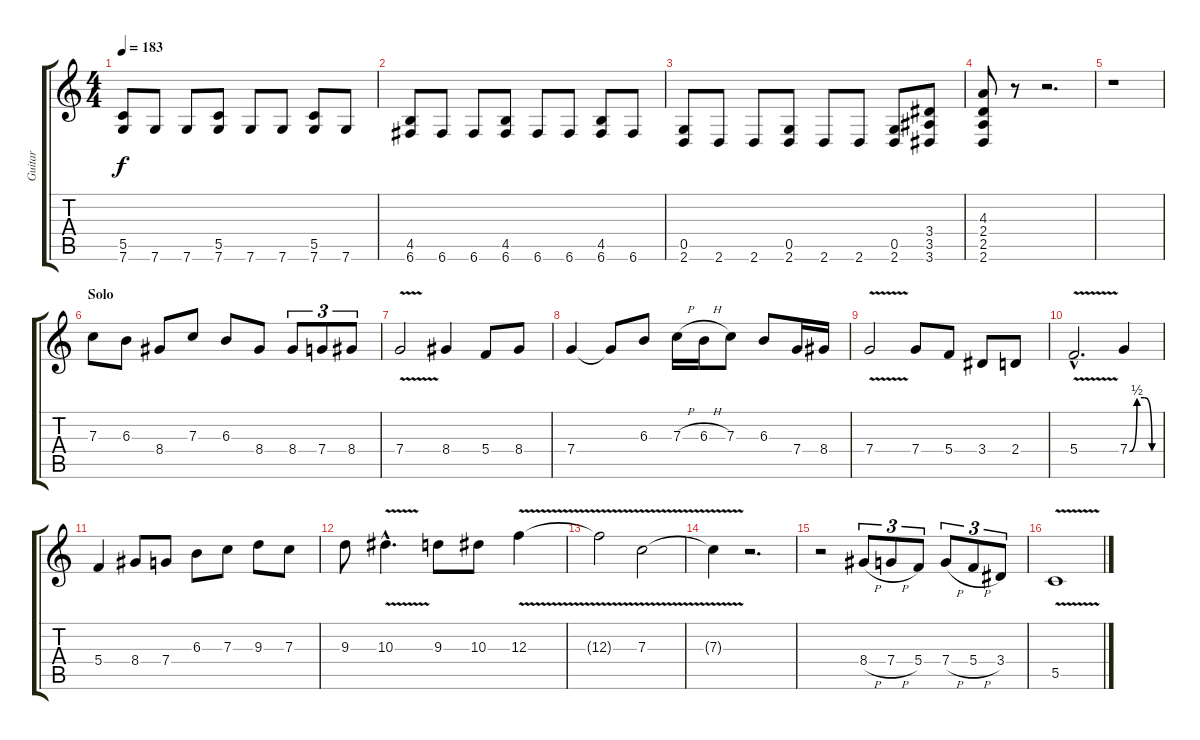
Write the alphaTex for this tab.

\track ("Guitar" "Guitar") {instrument distortionguitar}
\staff {score tabs}
\tuning (D4 A3 F3 C3 G2 C2) {hide}
\ts (4 4)
\tempo 183
\clef g2
\ks c
(5.5 7.6).8{dy f} 7.6.8 7.6.8 (5.5 7.6).8 7.6.8 7.6.8 (5.5 7.6).8 7.6.8 |
(4.5 6.6).8 6.6.8 6.6.8 (4.5 6.6).8 6.6.8 6.6.8 (4.5 6.6).8 6.6.8 |
(0.5 2.6).8 2.6.8 2.6.8 (0.5 2.6).8 2.6.8 2.6.8 (0.5 2.6).8 (3.4 3.5 3.6).8 |
(4.3 2.4 2.5 2.6).8 r.8 r.2{d} |
r.1 |
\section ("" "Solo")
7.3.8 6.3.8 8.4.8 7.3.8 6.3.8 8.4.8 8.4.8{tu (3 2)} 7.4.8{tu (3 2)} 8.4.8{tu (3 2)} |
7.4{v}.2 8.4.4 5.4.8 8.4.8 |
7.4.4 7.4{t}.8 6.3.8 7.3{h}.16 6.3{h}.16 7.3.8 6.3.8 7.4.16 8.4.16 |
7.4{v}.2 7.4.8 5.4.8 3.4.8 2.4.8 |
5.4{v hac}.2{d} 7.4{be (custom 0 0 15 2 30 2 45 0 60 0)}.4 |
5.4.4 8.4.8 7.4.8 6.3.8 7.3.8 9.3.8 7.3.8 |
9.3.8 10.3{v hac}.4{d} 9.3.8 10.3.8 12.3{v}.4 |
12.3{t}.2 7.3{v}.2 |
\section ("" "")
7.3{t}.4 r.2{d} |
r.2 8.4{h}.8{tu (3 2)} 7.4{h}.8{tu (3 2)} 5.4.8{tu (3 2)} 7.4{h}.8{tu (3 2)} 5.4{h}.8{tu (3 2)} 3.4.8{tu (3 2)} |
5.5{v}.1
